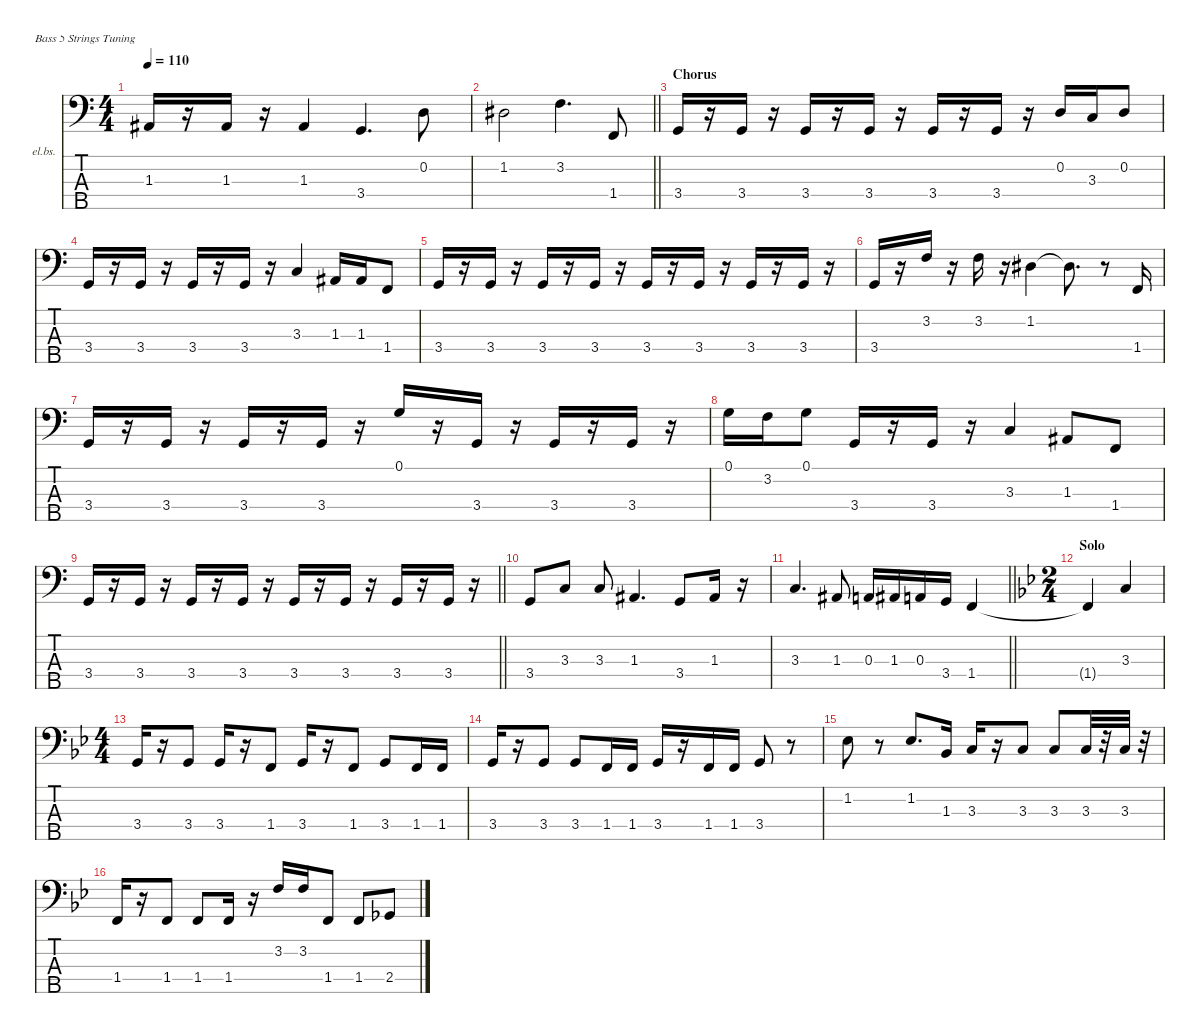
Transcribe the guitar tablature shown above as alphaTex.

\defaultSystemsLayout 4
\hideDynamics
\bracketExtendMode nobrackets
\firstSystemTrackNameOrientation horizontal
\otherSystemsTrackNameOrientation horizontal
\track ("Bass" "el.bs.") {instrument electricbassfinger}
\staff {score tabs}
\tuning (G2 D2 A1 E1 B0)
\ts (4 4)
\tempo 110
\clef f4
\ks c
1.3.16{dy f} r.16 1.3.16 r.16 1.3.4 3.4.4{d} 0.2.8 |
\barLineRight lightlight
1.2.2 3.2.4{d} 1.4.8 |
\section ("" "Chorus")
3.4.16 r.16 3.4.16 r.16 3.4.16 r.16 3.4.16 r.16 3.4.16 r.16 3.4.16 r.16 0.2.16 3.3.16 0.2.8 |
3.4.16 r.16 3.4.16 r.16 3.4.16 r.16 3.4.16 r.16 3.3.4 1.3.16 1.3.16 1.4.8 |
3.4.16 r.16 3.4.16 r.16 3.4.16 r.16 3.4.16 r.16 3.4.16 r.16 3.4.16 r.16 3.4.16 r.16 3.4.16 r.16 |
3.4.16 r.16 3.2.16 r.16 3.2.16 r.16 1.2.4 1.2{t}.8{d} r.8 1.4.16 |
3.4.16 r.16 3.4.16 r.16 3.4.16 r.16 3.4.16 r.16 0.1.16 r.16 3.4.16 r.16 3.4.16 r.16 3.4.16 r.16 |
0.1.16 3.2.16 0.1.8 3.4.16 r.16 3.4.16 r.16 3.3.4 1.3.8 1.4.8 |
\barLineRight lightlight
3.4.16 r.16 3.4.16 r.16 3.4.16 r.16 3.4.16 r.16 3.4.16 r.16 3.4.16 r.16 3.4.16 r.16 3.4.16 r.16 |
3.4.8 3.3.8 3.3.8 1.3.4{d} 3.4.8 1.3.16 r.16 |
\barLineRight lightlight
3.3.4{d} 1.3.8 0.3.16 1.3.16 0.3.16 3.4.16 1.4.4 |
\ts (2 4)
\beaming (8 2 2 2 2)
\section ("" "Solo")
\ks bb
1.4{t}.4 3.3.4 |
\ts (4 4)
\beaming (8 2 2 2 2)
3.4.16 r.16 3.4.8 3.4.16 r.16 1.4.8 3.4.16 r.16 1.4.8 3.4.8 1.4.16 1.4.16 |
3.4.16 r.16 3.4.8 3.4.8 1.4.16 1.4.16 3.4.16 r.16 1.4.16 1.4.16 3.4.8 r.8 |
1.2.8 r.8 1.2.8{d} 1.3.16 3.3.16 r.16 3.3.8 3.3.8 3.3.32 r.32 3.3.32 r.32 |
1.4.16 r.16 1.4.8 1.4.8 1.4.16 r.16 3.2.16 3.2.16 1.4.8 1.4.8 2.4.8
